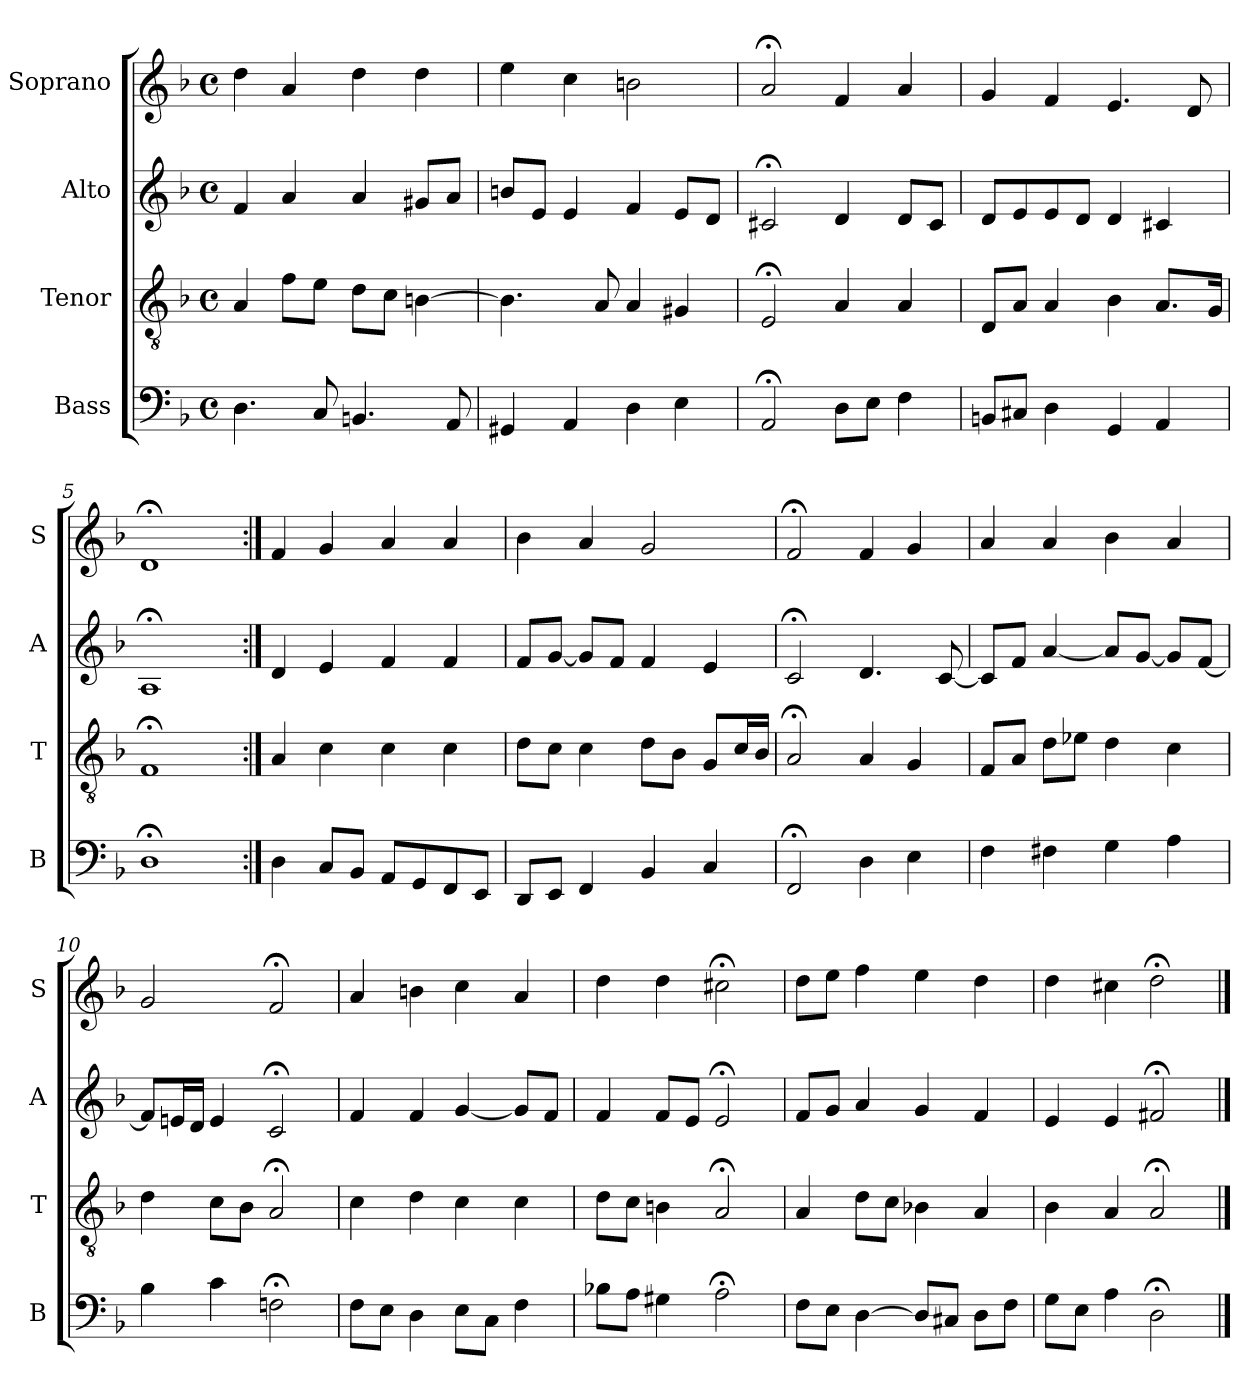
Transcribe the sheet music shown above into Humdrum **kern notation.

**kern	**kern	**kern	**kern
*part4	*part3	*part2	*part1
*staff4	*staff3	*staff2	*staff1
*I"Bass	*I"Tenor	*I"Alto	*I"Soprano
*I'B	*I'T	*I'A	*I'S
*clefF4	*clefGv2	*clefG2	*clefG2
*k[b-]	*k[b-]	*k[b-]	*k[b-]
*d:	*d:	*d:	*d:
*M4/4	*M4/4	*M4/4	*M4/4
*met(c)	*met(c)	*met(c)	*met(c)
*MM100	*MM100	*MM100	*MM100
=1	=1	=1	=1
4.D	4A	4f	4dd
.	8fL	4a	4a
8C	8eJ	.	.
4.BBn	8dL	4a	4dd
.	8cJ	.	.
.	[4Bn	8g#XL	4dd
8AA	.	8aJ	.
=2	=2	=2	=2
4GG#X	4.B]	8bnL	4ee
.	.	8eJ	.
4AA	.	4e	4cc
.	8A	.	.
4D	4A	4f	2bn
4E	4G#X	8eL	.
.	.	8dJ	.
=3	=3	=3	=3
2AA;<	2E;<	2c#X;<	2a;<
8DL	4A	4d	4f
8EJ	.	.	.
4F	4A	8dL	4a
.	.	8c#J	.
=4	=4	=4	=4
8BBnL	8DL	8dL	4g
8C#XJ	8AJ	8e	.
4D	4A	8e	4f
.	.	8dJ	.
4GG	4B-	4d	4.e
4AA	8.AL	4c#X	.
.	.	.	8d
.	16GJk	.	.
=5	=5	=5	=5
1D;<	1F;<	1A;<	1d;<
=6:|!	=6:|!	=6:|!	=6:|!
4D	4A	4d	4f
8CL	4c	4e	4g
8BB-J	.	.	.
8AAL	4c	4f	4a
8GG	.	.	.
8FF	4c	4f	4a
8EEJ	.	.	.
=7	=7	=7	=7
8DDL	8dL	8fL	4b-
8EEJ	8cJ	[8gJ	.
4FF	4c	8gL]	4a
.	.	8fJ	.
4BB-	8dL	4f	2g
.	8B-J	.	.
4C	8GL	4e	.
.	16cL	.	.
.	16B-JJ	.	.
=8	=8	=8	=8
2FF;<	2A;<	2c;<	2f;<
4D	4A	4.d	4f
4E	4G	.	4g
.	.	[8c	.
=9	=9	=9	=9
4F	8FL	8cL]	4a
.	8AJ	8fJ	.
4F#X	8dL	[4a	4a
.	8e-XJ	.	.
4G	4d	8aL]	4b-
.	.	[8gJ	.
4A	4c	8gL]	4a
.	.	[8fJ	.
=10	=10	=10	=10
4B-	4d	8fL]	2g
.	.	16enL	.
.	.	16dJJ	.
4c	8cL	4e	.
.	8B-J	.	.
2Fn;<	2A;<	2c;<	2f;<
=11	=11	=11	=11
8FL	4c	4f	4a
8EJ	.	.	.
4D	4d	4f	4bn
8EL	4c	[4g	4cc
8CJ	.	.	.
4F	4c	8gL]	4a
.	.	8fJ	.
=12	=12	=12	=12
8B-XL	8dL	4f	4dd
8AJ	8cJ	.	.
4G#X	4Bn	8fL	4dd
.	.	8eJ	.
2A;<	2A;<	2e;<	2cc#X;<
=13	=13	=13	=13
8FL	4A	8fL	8ddL
8EJ	.	8gJ	8eeJ
[4D	8dL	4a	4ff
.	8cJ	.	.
8DL]	4B-X	4g	4ee
8C#XJ	.	.	.
8DL	4A	4f	4dd
8FJ	.	.	.
=14	=14	=14	=14
8GL	4B-	4e	4dd
8EJ	.	.	.
4A	4A	4e	4cc#X
2D;<	2A;<	2f#X;<	2dd;<
==	==	==	==
*-	*-	*-	*-
